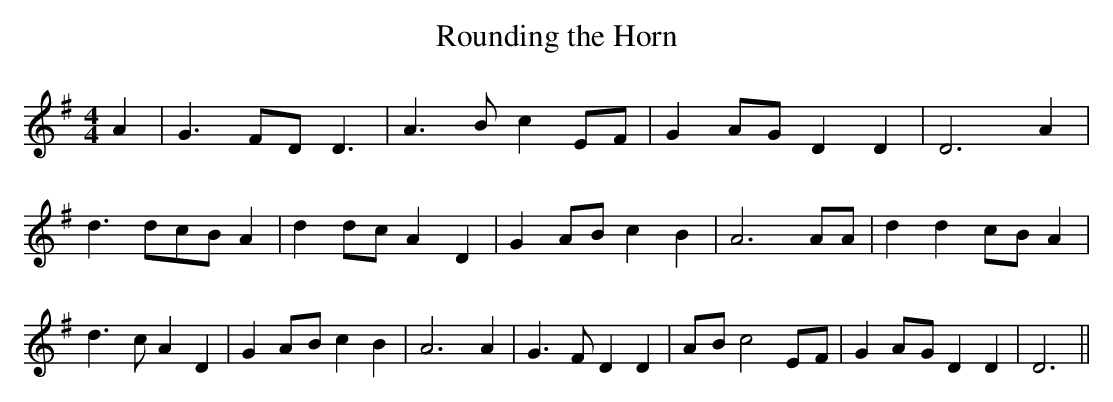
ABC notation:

X:1
T:Rounding the Horn
M:4/4
L:1/4
K:G
 A| G3/2 F/2D/2 D3/2| A3/2 B/2 cE/2-F/2| GA/2-G/2 D D| D3 A| d3/2 d/2c/2-B/2 A|\
 dd/2-c/2 A D| GA/2-B/2 c B| A3 A/2A/2| d dc/2-B/2 A| d3/2- c/2 A D|\
 GA/2-B/2 c B| A3 A| G3/2 F/2 D D|A/2-B/2 c2E/2-F/2| GA/2-G/2 D D|\
 D3||
